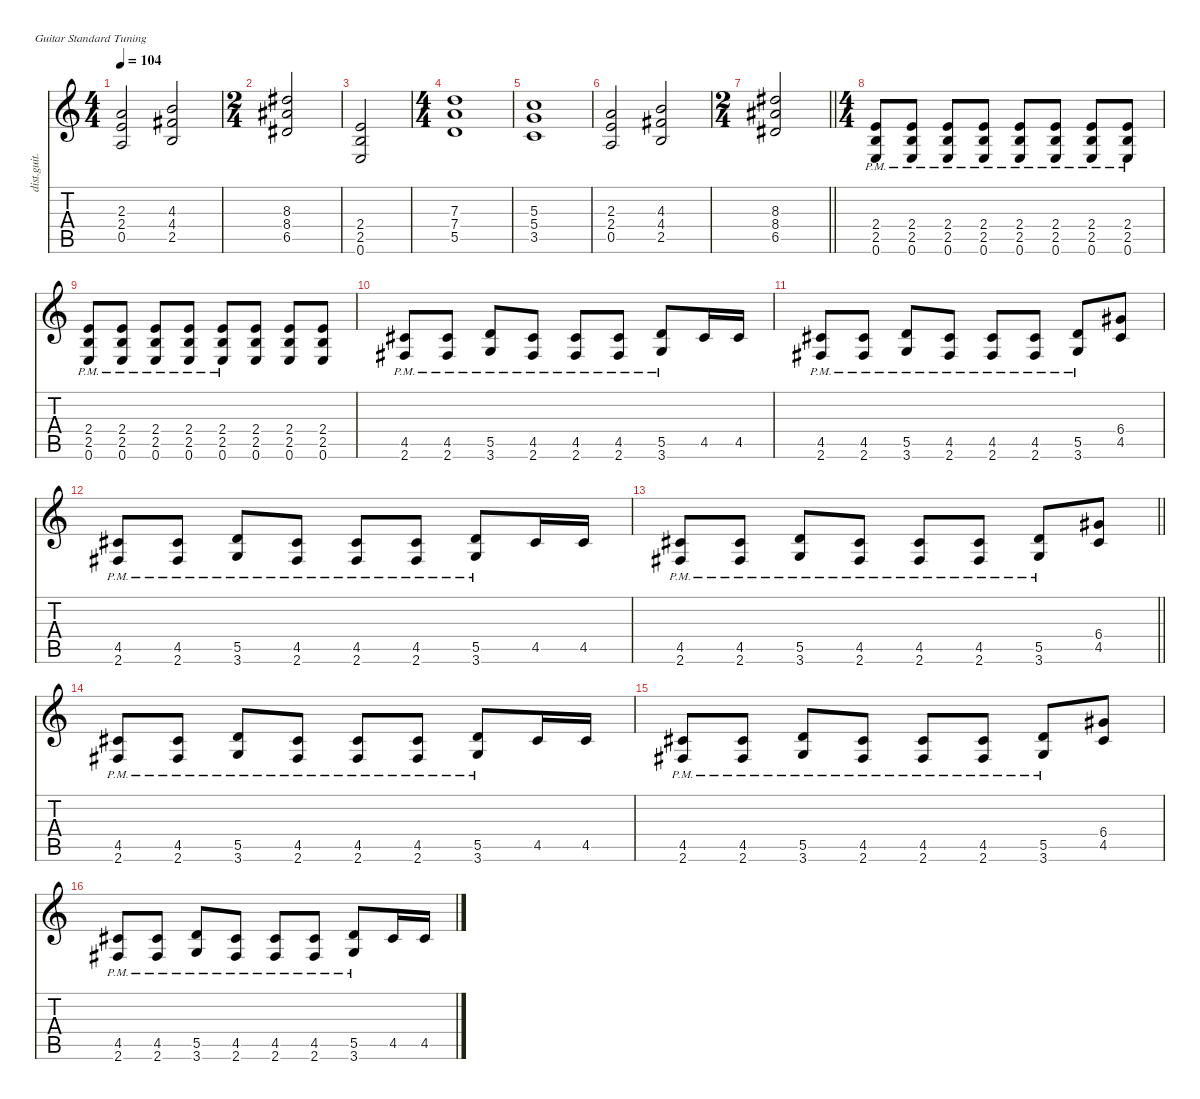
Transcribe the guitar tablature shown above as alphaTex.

\defaultSystemsLayout 4
\hideDynamics
\bracketExtendMode nobrackets
\otherSystemsTrackNameOrientation horizontal
\track ("Kirk Hammett" "dist.guit.") {instrument distortionguitar}
\staff {score tabs}
\tuning (E4 B3 G3 D3 A2 E2)
\ts (4 4)
\tempo 104
\clef g2
\ks c
(2.3 2.4 0.5).2{dy f} (4.3 4.4{acc #} 2.5).2 |
\ts (2 4)
\beaming (8 2 2 2 2)
(8.3{acc #} 8.4{acc #} 6.5{acc #}).2 |
(2.4 2.5 0.6).2 |
\ts (4 4)
\beaming (8 2 2 2 2)
(7.3 7.4 5.5).1 |
(5.3 5.4 3.5).1 |
(2.3 2.4 0.5).2 (4.3 4.4{acc #} 2.5).2 |
\ts (2 4)
\beaming (8 2 2 2 2)
\barLineRight lightlight
(8.3{acc #} 8.4{acc #} 6.5{acc #}).2 |
\ts (4 4)
\beaming (8 2 2 2 2)
(2.4{pm} 2.5{pm} 0.6{pm}).8{dy fff} (2.4{pm} 2.5{pm} 0.6{pm}).8 (2.4{pm} 2.5{pm} 0.6{pm}).8 (2.4{pm} 2.5{pm} 0.6{pm}).8 (2.4{pm} 2.5{pm} 0.6{pm}).8 (2.4{pm} 2.5{pm} 0.6{pm}).8 (2.4{pm} 2.5{pm} 0.6{pm}).8 (2.4{pm} 2.5{pm} 0.6{pm}).8 |
(2.4{pm} 2.5{pm} 0.6{pm}).8 (2.4{pm} 2.5{pm} 0.6{pm}).8 (2.4{pm} 2.5{pm} 0.6{pm}).8 (2.4{pm} 2.5{pm} 0.6{pm}).8 (2.4{pm} 2.5{pm} 0.6{pm}).8 (2.4 2.5 0.6).8 (2.4 2.5 0.6).8 (2.4 2.5 0.6).8 |
(4.5{pm acc #} 2.6{pm acc #}).8 (4.5{pm acc #} 2.6{pm acc #}).8 (5.5{pm} 3.6{pm}).8{dy f} (4.5{pm acc #} 2.6{pm acc #}).8{dy fff} (4.5{pm acc #} 2.6{pm acc #}).8 (4.5{pm acc #} 2.6{pm acc #}).8 (5.5{pm} 3.6{pm}).8{dy f} 4.5{acc #}.16{dy fff} 4.5{acc #}.16 |
(4.5{pm acc #} 2.6{pm acc #}).8 (4.5{pm acc #} 2.6{pm acc #}).8 (5.5{pm} 3.6{pm}).8 (4.5{pm acc #} 2.6{pm acc #}).8 (4.5{pm acc #} 2.6{pm acc #}).8 (4.5{pm acc #} 2.6{pm acc #}).8 (5.5{pm} 3.6{pm}).8 (6.4{acc #} 4.5{acc #}).8 |
(4.5{pm acc #} 2.6{pm acc #}).8 (4.5{pm acc #} 2.6{pm acc #}).8 (5.5{pm} 3.6{pm}).8{dy f} (4.5{pm acc #} 2.6{pm acc #}).8{dy fff} (4.5{pm acc #} 2.6{pm acc #}).8 (4.5{pm acc #} 2.6{pm acc #}).8 (5.5{pm} 3.6{pm}).8{dy f} 4.5{acc #}.16{dy fff} 4.5{acc #}.16 |
\barLineRight lightlight
(4.5{pm acc #} 2.6{pm acc #}).8 (4.5{pm acc #} 2.6{pm acc #}).8 (5.5{pm} 3.6{pm}).8 (4.5{pm acc #} 2.6{pm acc #}).8 (4.5{pm acc #} 2.6{pm acc #}).8 (4.5{pm acc #} 2.6{pm acc #}).8 (5.5{pm} 3.6{pm}).8 (6.4{acc #} 4.5{acc #}).8 |
(4.5{pm acc #} 2.6{pm acc #}).8 (4.5{pm acc #} 2.6{pm acc #}).8 (5.5{pm} 3.6{pm}).8{dy f} (4.5{pm acc #} 2.6{pm acc #}).8{dy fff} (4.5{pm acc #} 2.6{pm acc #}).8 (4.5{pm acc #} 2.6{pm acc #}).8 (5.5{pm} 3.6{pm}).8{dy f} 4.5{acc #}.16{dy fff} 4.5{acc #}.16 |
(4.5{pm acc #} 2.6{pm acc #}).8 (4.5{pm acc #} 2.6{pm acc #}).8 (5.5{pm} 3.6{pm}).8 (4.5{pm acc #} 2.6{pm acc #}).8 (4.5{pm acc #} 2.6{pm acc #}).8 (4.5{pm acc #} 2.6{pm acc #}).8 (5.5{pm} 3.6{pm}).8 (6.4{acc #} 4.5{acc #}).8 |
(4.5{pm acc #} 2.6{pm acc #}).8 (4.5{pm acc #} 2.6{pm acc #}).8 (5.5{pm} 3.6{pm}).8{dy f} (4.5{pm acc #} 2.6{pm acc #}).8{dy fff} (4.5{pm acc #} 2.6{pm acc #}).8 (4.5{pm acc #} 2.6{pm acc #}).8 (5.5{pm} 3.6{pm}).8{dy f} 4.5{acc #}.16{dy fff} 4.5{acc #}.16
